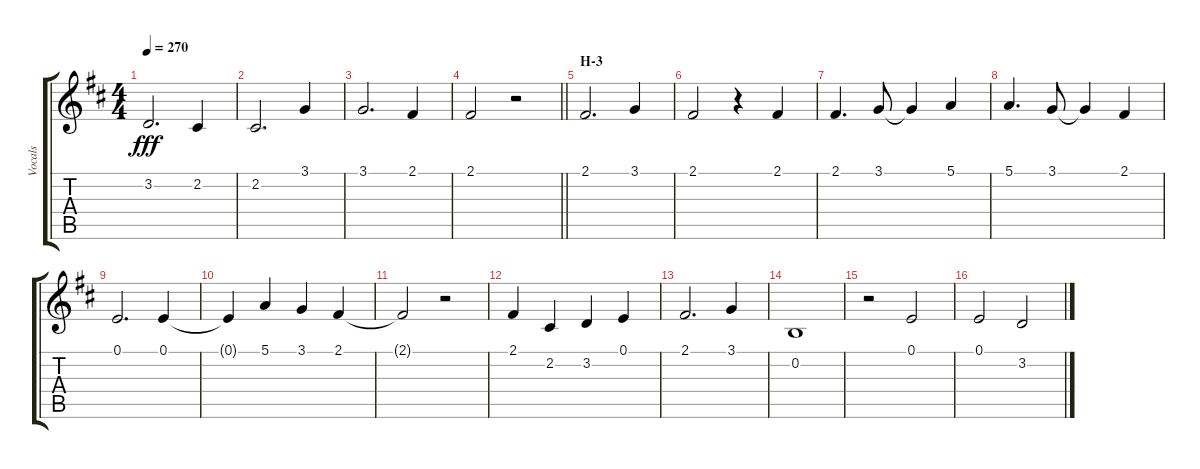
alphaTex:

\track ("Vocals" "Vocals") {instrument voiceoohs}
\staff {score tabs}
\tuning (E4 B3 G3 D3 A2 E2) {hide}
\ts (4 4)
\tempo 270
\clef g2
\ks d
3.2.2{d dy fff} 2.2.4 |
2.2.2{d} 3.1.4 |
3.1.2{d} 2.1.4 |
\barLineRight lightlight
2.1.2 r.2 |
\section ("" "H-3")
2.1.2{d} 3.1.4 |
2.1.2 r.4 2.1.4 |
2.1.4{d} 3.1.8 3.1{t}.4 5.1.4 |
5.1.4{d} 3.1.8 3.1{t}.4 2.1.4 |
0.1.2{d} 0.1.4 |
0.1{t}.4 5.1.4 3.1.4 2.1.4 |
2.1{t}.2 r.2 |
2.1.4 2.2.4 3.2.4 0.1.4 |
2.1.2{d} 3.1.4 |
0.2.1 |
r.2 0.1.2 |
0.1.2 3.2.2
